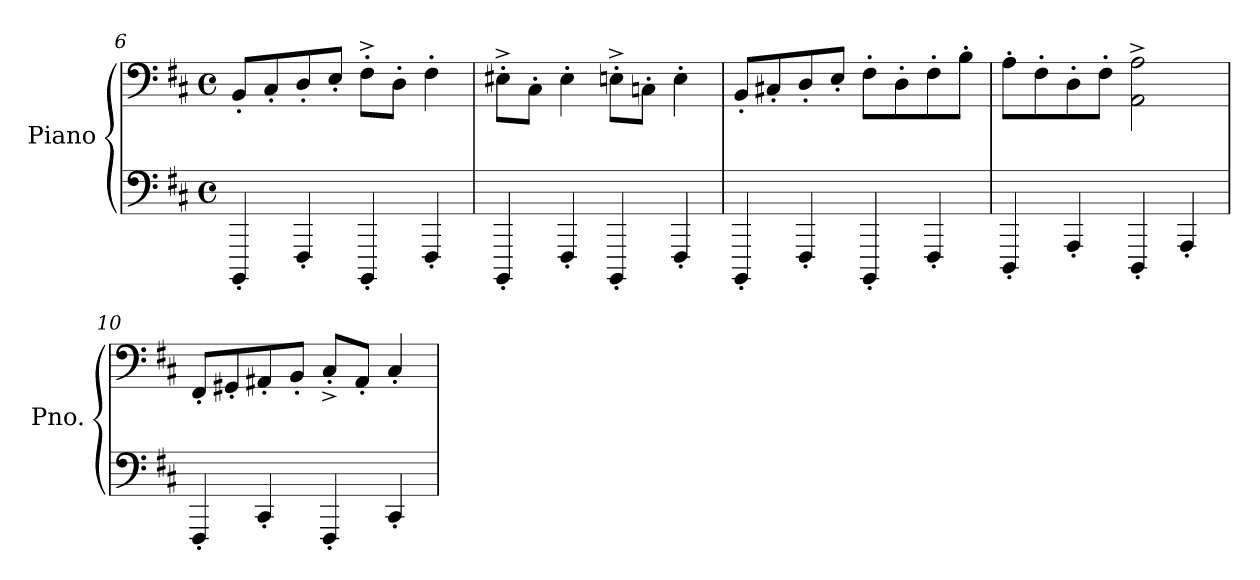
**kern	**kern
*part1	*part1
*staff2	*staff1
*I"Piano	*
*I'Pno.	*
!!LO:LB:g=z
*clefF4	*clefF4
*k[f#c#]	*k[f#c#]
*M4/4	*M4/4
*met(c)	*met(c)
=6	=6
4BBBB'/	8BB'/L
.	8C#'/
4FFF#'/	8D'/
.	8E'/J
4BBBB'/	8F#'^\L
.	8D'\J
4FFF#'/	4F#'\
=7	=7
4BBBB'/	8E#X'^\L
.	8C#'\J
4FFF#'/	4E#'\
4BBBB'/	8En'^\L
.	8Cn'\J
4FFF#'/	4E'\
=8	=8
4BBBB'/	8BB'/L
.	8C#X'/
4FFF#'/	8D'/
.	8E'/J
4BBBB'/	8F#'\L
.	8D'\
4FFF#'/	8F#'\
.	8B'\J
=9	=9
4DDD<'/	8A'\L
.	8F#'\
4AAA'/	8D'\
.	8F#'\J
4DDD'/	2AA\^ 2A\^
4AAA'/	.
=10	=10
4FFF#<'/	8FF#'/L
.	8GG#X'/
4CC#'/	8AA#X'/
.	8BB'/J
4FFF#'/	8C#'^/L
.	8AA#'/J
4CC#'/	4C#'/
=	=
*-	*-
